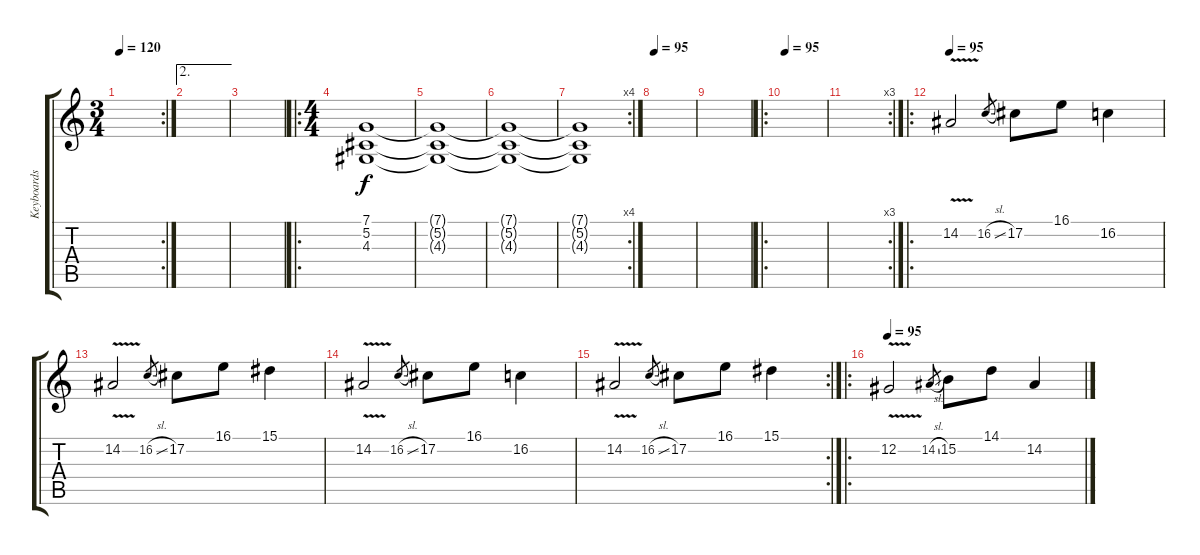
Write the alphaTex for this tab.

\track ("Keyboards" "Keyboards") {instrument ocarina}
\staff {score tabs}
\tuning (C4 Ab3 E3 B2 Gb2 Db2) {hide}
\rc 2
\ts (3 4)
\tempo 120
\clef g2
\ks c
|
\ae 2
|
|
\ro
\ts (4 4)
(7.1 5.2 4.3).1{instrument churchorgan} |
(7.1{t} 5.2{t} 4.3{t}).1 |
(7.1{t} 5.2{t} 4.3{t}).1 |
\rc 4
(7.1{t} 5.2{t} 4.3{t}).1 |
\tempo 95
|
|
\ro
\tempo 95
|
\rc 3
|
\ro
\tempo 95
14.2{v}.2{instrument ocarina} 16.2{sl}.8{gr} 17.2.8 16.1.8 16.2.4 |
14.2{v}.2 16.2{sl}.8{gr} 17.2.8 16.1.8 15.1.4 |
14.2{v}.2 16.2{sl}.8{gr} 17.2.8 16.1.8 16.2.4 |
\rc 2
14.2{v}.2 16.2{sl}.8{gr} 17.2.8 16.1.8 15.1.4 |
\ro
\tempo 95
12.2{v}.2 14.2{sl}.8{gr} 15.2.8 14.1.8 14.2.4
